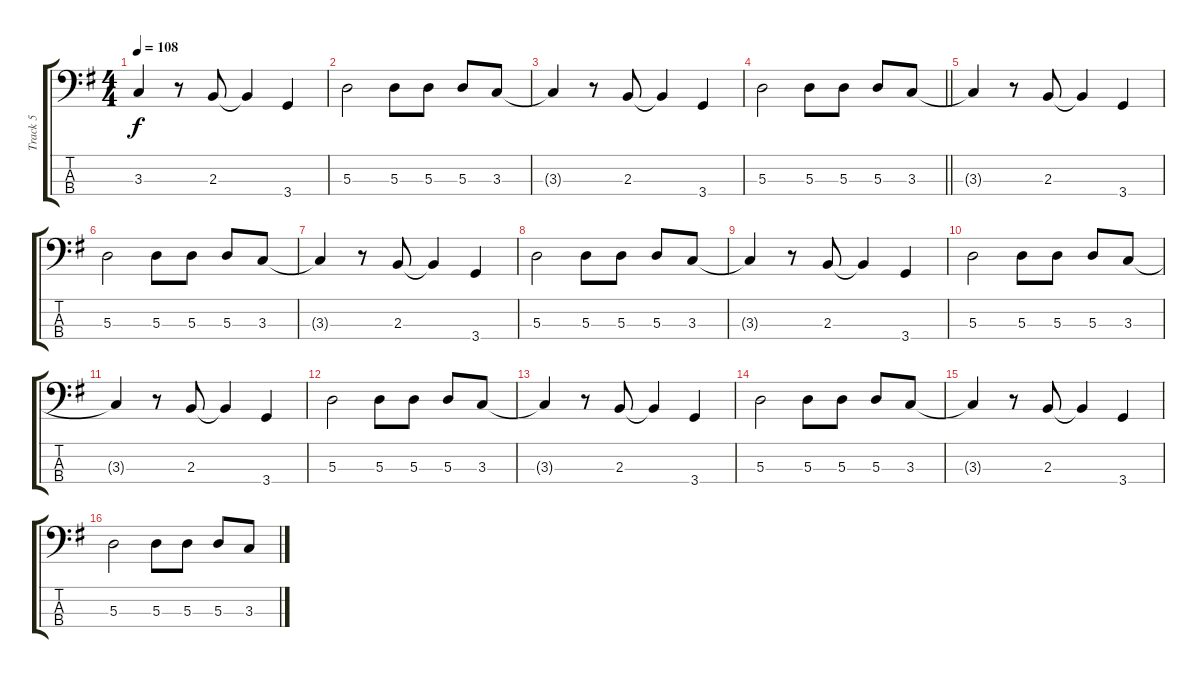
\track ("Track 5" "Track 5") {instrument electricbassfinger}
\staff {score tabs}
\tuning (G2 D2 A1 E1) {hide}
\ts (4 4)
\tempo 108
\clef f4
\ks g
3.3{t}.4{dy f} r.8 2.3.8 2.3{t}.4 3.4.4 |
5.3.2 5.3.8 5.3.8 5.3.8 3.3.8 |
3.3{t}.4 r.8 2.3.8 2.3{t}.4 3.4.4 |
\barLineRight lightlight
5.3.2 5.3.8 5.3.8 5.3.8 3.3.8 |
3.3{t}.4 r.8 2.3.8 2.3{t}.4 3.4.4 |
5.3.2 5.3.8 5.3.8 5.3.8 3.3.8 |
3.3{t}.4 r.8 2.3.8 2.3{t}.4 3.4.4 |
5.3.2 5.3.8 5.3.8 5.3.8 3.3.8 |
3.3{t}.4 r.8 2.3.8 2.3{t}.4 3.4.4 |
5.3.2 5.3.8 5.3.8 5.3.8 3.3.8 |
3.3{t}.4 r.8 2.3.8 2.3{t}.4 3.4.4 |
5.3.2 5.3.8 5.3.8 5.3.8 3.3.8 |
3.3{t}.4 r.8 2.3.8 2.3{t}.4 3.4.4 |
5.3.2 5.3.8 5.3.8 5.3.8 3.3.8 |
3.3{t}.4 r.8 2.3.8 2.3{t}.4 3.4.4 |
5.3.2 5.3.8 5.3.8 5.3.8 3.3.8
